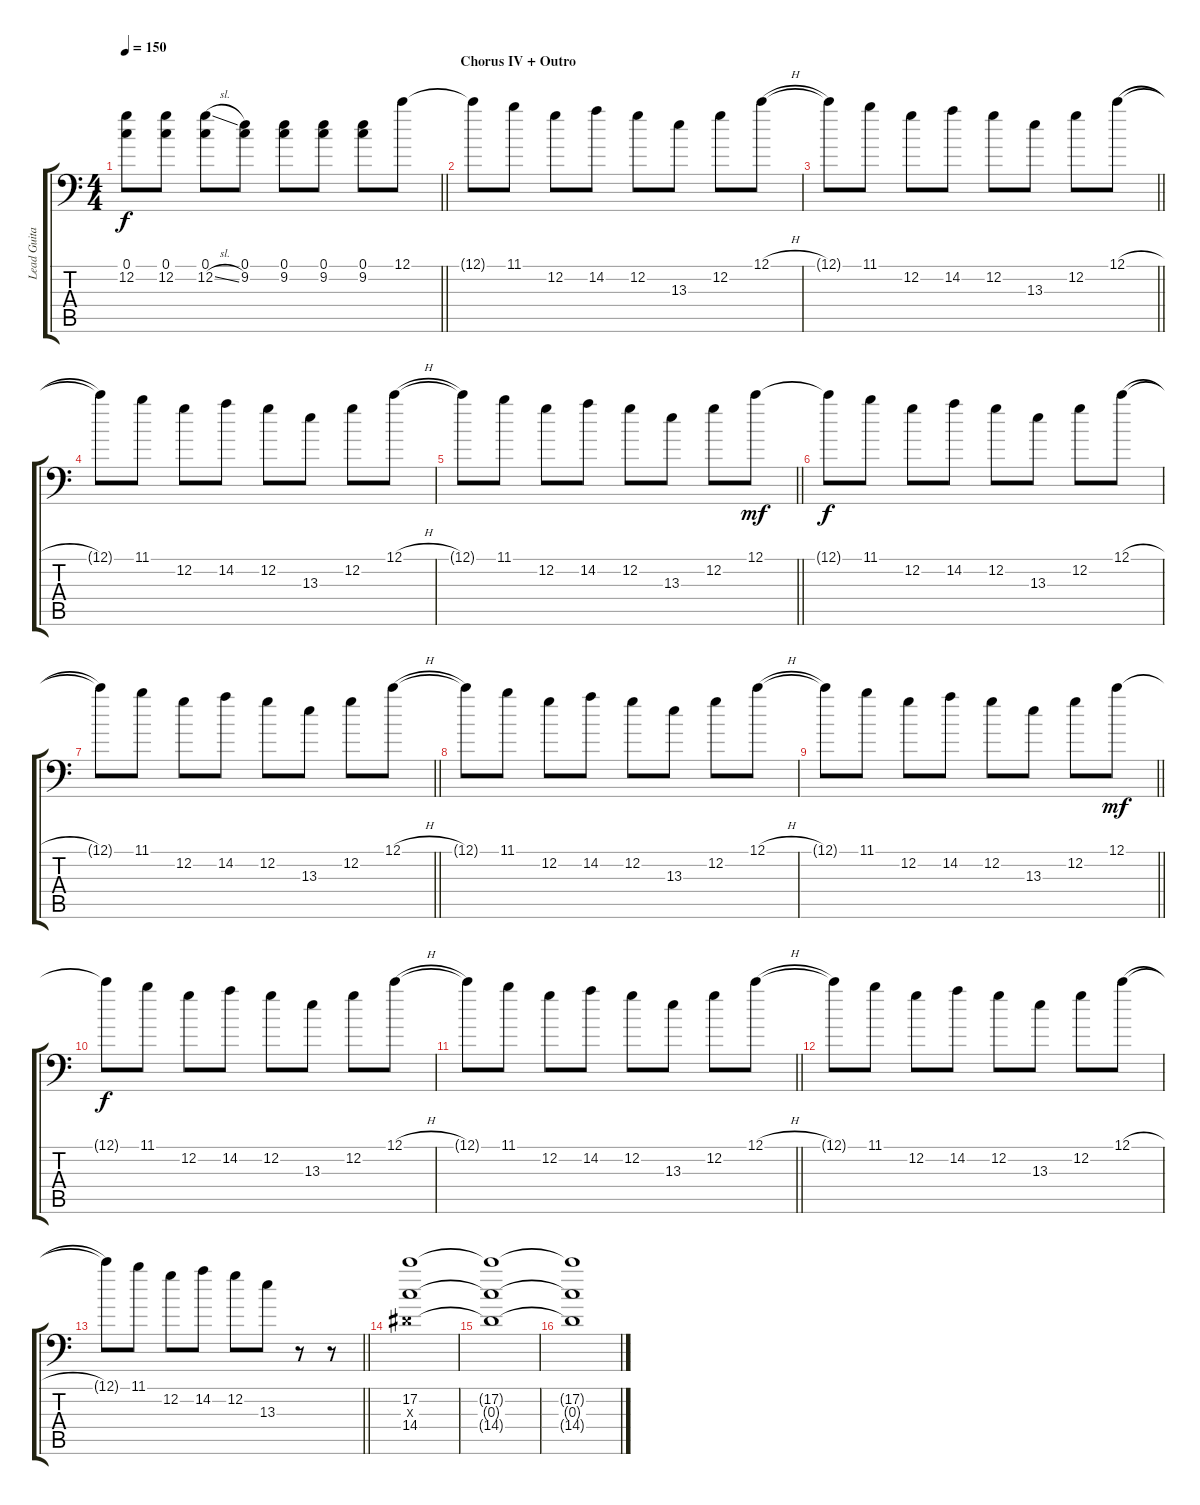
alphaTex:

\track ("Lead Guitar" "Lead Guita") {instrument distortionguitar}
\staff {score tabs}
\tuning (C4 G3 Eb3 Bb2 F2 Bb1) {hide}
\ts (4 4)
\tempo 150
\clef f4
\barLineRight lightlight
\ks c
(0.1 12.2).8{dy f} (0.1 12.2).8 (0.1 12.2{sl}).8 (0.1 9.2).8 (0.1 9.2).8 (0.1 9.2).8 (0.1 9.2).8 12.1.8 |
\section ("" "Chorus IV + Outro")
12.1{t}.8 11.1.8 12.2.8 14.2.8 12.2.8 13.3.8 12.2.8 12.1{h}.8 |
\barLineRight lightlight
12.1{t}.8 11.1.8 12.2.8 14.2.8 12.2.8 13.3.8 12.2.8 12.1{h}.8 |
12.1{t}.8 11.1.8 12.2.8 14.2.8 12.2.8 13.3.8 12.2.8 12.1{h}.8 |
\barLineRight lightlight
12.1{t}.8 11.1.8 12.2.8 14.2.8 12.2.8 13.3.8 12.2.8 12.1.8{dy mf} |
12.1{t}.8{dy f} 11.1.8 12.2.8 14.2.8 12.2.8 13.3.8 12.2.8 12.1{h}.8 |
\barLineRight lightlight
12.1{t}.8 11.1.8 12.2.8 14.2.8 12.2.8 13.3.8 12.2.8 12.1{h}.8 |
12.1{t}.8 11.1.8 12.2.8 14.2.8 12.2.8 13.3.8 12.2.8 12.1{h}.8 |
\barLineRight lightlight
12.1{t}.8 11.1.8 12.2.8 14.2.8 12.2.8 13.3.8 12.2.8 12.1.8{dy mf} |
12.1{t}.8{dy f} 11.1.8 12.2.8 14.2.8 12.2.8 13.3.8 12.2.8 12.1{h}.8 |
\barLineRight lightlight
12.1{t}.8 11.1.8 12.2.8 14.2.8 12.2.8 13.3.8 12.2.8 12.1{h}.8 |
12.1{t}.8 11.1.8 12.2.8 14.2.8 12.2.8 13.3.8 12.2.8 12.1{h}.8 |
\barLineRight lightlight
12.1{t}.8 11.1.8 12.2.8 14.2.8 12.2.8 13.3.8 r.8 r.8 |
(17.2 0.3{x} 14.4).1 |
(17.2{t} 0.3{t} 14.4{t}).1 |
(17.2{t} 0.3{t} 14.4{t}).1
